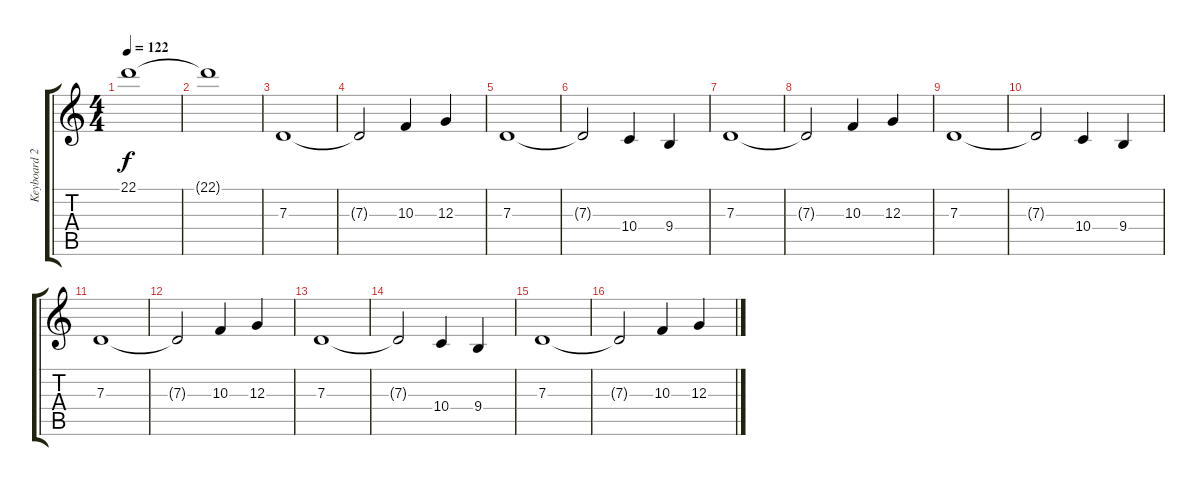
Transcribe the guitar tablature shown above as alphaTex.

\track ("Keyboard 2" "Keyboard 2") {instrument stringensemble2}
\staff {score tabs}
\tuning (E4 B3 G3 D3 A2 E2) {hide}
\ts (4 4)
\tempo 122
\clef g2
\ks c
22.1{t}.1{dy f} |
22.1{t}.1 |
7.3.1 |
7.3{t}.2 10.3.4 12.3.4 |
7.3.1 |
7.3{t}.2 10.4.4 9.4.4 |
7.3.1 |
7.3{t}.2 10.3.4 12.3.4 |
7.3.1 |
7.3{t}.2 10.4.4 9.4.4 |
7.3.1 |
7.3{t}.2 10.3.4 12.3.4 |
7.3.1 |
7.3{t}.2 10.4.4 9.4.4 |
7.3.1 |
7.3{t}.2 10.3.4 12.3.4
